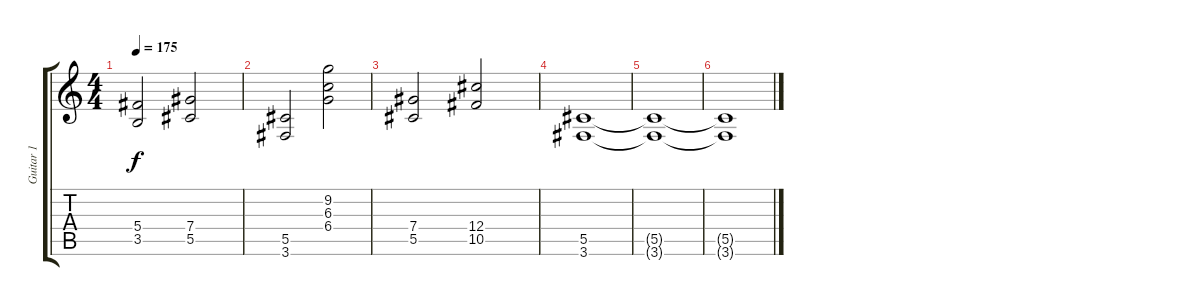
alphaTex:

\track ("Guitar 1" "Guitar 1") {instrument overdrivenguitar}
\staff {score tabs}
\tuning (Eb4 Bb3 Gb3 Db3 Ab2 Eb2) {hide}
\ts (4 4)
\tempo 175
\clef g2
\ks c
(5.4 3.5).2{dy f} (7.4 5.5).2 |
(5.5 3.6).2 (9.2 6.3 6.4).2 |
(7.4 5.5).2 (12.4 10.5).2 |
(5.5 3.6).1 |
(5.5{t} 3.6{t}).1 |
(5.5{t} 3.6{t}).1
